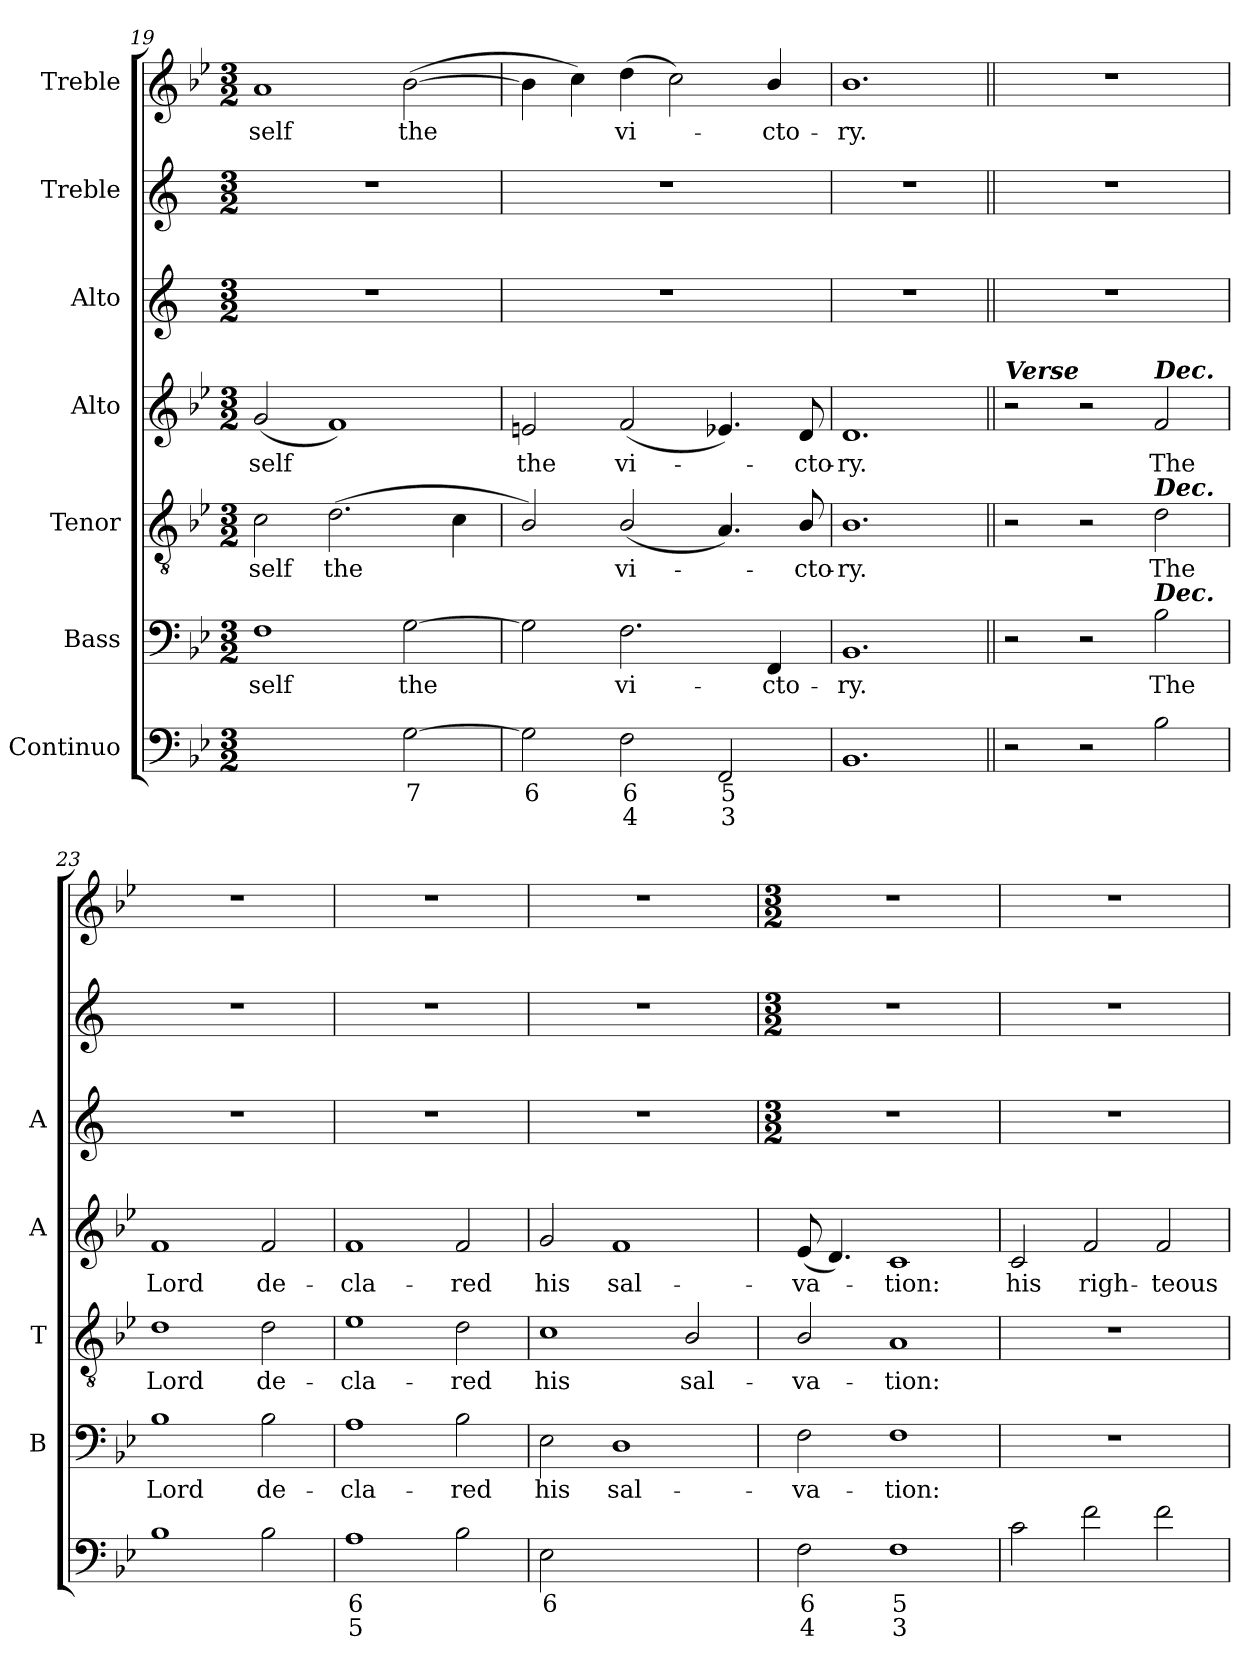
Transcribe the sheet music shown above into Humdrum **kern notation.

**kern	**text	**text	**kern	**text	**kern	**text	**kern	**text	**kern	**kern	**kern	**text
*part7	*part7	*part7	*part6	*part6	*part5	*part5	*part4	*part4	*part3	*part2	*part1	*part1
*staff7	*staff7	*staff7	*staff6	*staff6	*staff5	*staff5	*staff4	*staff4	*staff3	*staff2	*staff1	*staff1
*I"Continuo	*	*	*I"Bass	*	*I"Tenor	*	*I"Alto	*	*I"Alto	*I"Treble	*I"Treble	*
*	*	*	*I'B	*	*I'T	*	*I'A	*	*I'A	*	*	*
*clefF4	*	*	*clefF4	*	*clefGv2	*	*clefG2	*	*clefG2	*clefG2	*clefG2	*
*k[b-e-]	*	*	*k[b-e-]	*	*k[b-e-]	*	*k[b-e-]	*	*k[]	*k[]	*k[b-e-]	*
*B-:	*	*	*B-:	*	*B-:	*	*B-:	*	*	*	*B-:	*
*M3/2	*	*	*M3/2	*	*M3/2	*	*M3/2	*	*M3/2	*M3/2	*M3/2	*
=19	=19	=19	=19	=19	=19	=19	=19	=19	=19	=19	=19	=19
!	!LO:LY:b	!	!	!LO:LY:b	!	!LO:LY:b	!	!LO:LY:b	!	!	!	!LO:LY:b
[2F\yy	9	.	1F	-self	2c\	-self	(<2g/	-self	1.r	1.r	1a	-self
!	!LO:LY:b	!LO:LY:b	!	!	!	!LO:LY:b	!	!	!	!	!	!
2F\yy]	8	6	.	.	(>2.d\	the	1f)	.	.	.	.	.
!	!LO:LY:b	!	!	!LO:LY:b	!	!	!	!	!	!	!	!LO:LY:b
[2G\	7	.	[2G\	the	.	.	.	.	.	.	(>[2b-\	the
.	.	.	.	.	4c\	.	.	.	.	.	.	.
=20	=20	=20	=20	=20	=20	=20	=20	=20	=20	=20	=20	=20
!	!LO:LY:b	!	!	!	!	!	!	!LO:LY:b	!	!	!	!
2G\]	6	.	2G\]	.	2B-/)	.	2en/	the	1.r	1.r	4b-\]	.
.	.	.	.	.	.	.	.	.	.	.	4cc\)	.
!	!LO:LY:b	!LO:LY:b	!	!LO:LY:b	!	!LO:LY:b	!	!LO:LY:b	!	!	!	!LO:LY:b
2F\	6	4	2.F\	vi-	(<2B-/	vi-	(<2f/	vi-	.	.	(>4dd\	vi-
.	.	.	.	.	.	.	.	.	.	.	2cc\)	.
!	!LO:LY:b	!LO:LY:b	!	!	!	!	!	!	!	!	!	!
2FF/	5	3	.	.	4.A/)	.	4.e-X/)	.	.	.	.	.
!	!	!	!	!LO:LY:b	!	!	!	!	!	!	!	!LO:LY:b
.	.	.	4FF/	-cto-	.	.	.	.	.	.	4b-/	cto-
!	!	!	!	!	!	!LO:LY:b	!	!LO:LY:b	!	!	!	!
.	.	.	.	.	8B-/	cto-	8d/	cto-	.	.	.	.
=21	=21	=21	=21	=21	=21	=21	=21	=21	=21	=21	=21	=21
!	!	!	!	!LO:LY:b	!	!LO:LY:b	!	!LO:LY:b	!	!	!	!LO:LY:b
1.BB-	.	.	1.BB-	-ry.	1.B-	-ry.	1.d	-ry.	1.r	1.r	1.b-	-ry.
=22||	=22||	=22||	=22||	=22||	=22||	=22||	=22||	=22||	=22||	=22||	=22||	=22||
!	!	!	!	!	!	!	!LO:TX:a:Bi:t=Verse	!	!	!	!	!
2r	.	.	2r	.	2r	.	2r	.	1.r	1.r	1.r	.
2r	.	.	2r	.	2r	.	2r	.	.	.	.	.
!	!	!	!	!	!	!	!LO:TX:a:Bi:t=Dec.	!	!	!	!	!
!	!	!	!	!	!LO:TX:a:Bi:t=Dec.	!	!	!	!	!	!	!
!	!	!	!LO:TX:a:Bi:t=Dec.	!	!	!	!	!	!	!	!	!
!	!	!	!	!LO:LY:b	!	!LO:LY:b	!	!LO:LY:b	!	!	!	!
2B-\	.	.	2B-\	The	2d\	The	2f/	The	.	.	.	.
=23	=23	=23	=23	=23	=23	=23	=23	=23	=23	=23	=23	=23
!	!	!	!	!LO:LY:b	!	!LO:LY:b	!	!LO:LY:b	!	!	!	!
1B-	.	.	1B-	Lord	1d	Lord	1f	Lord	1.r	1.r	1.r	.
!	!	!	!	!LO:LY:b	!	!LO:LY:b	!	!LO:LY:b	!	!	!	!
2B-\	.	.	2B-\	de-	2d\	de-	2f/	de-	.	.	.	.
=24	=24	=24	=24	=24	=24	=24	=24	=24	=24	=24	=24	=24
!	!LO:LY:b	!LO:LY:b	!	!LO:LY:b	!	!LO:LY:b	!	!LO:LY:b	!	!	!	!
1A	6	5	1A	-cla-	1e-	-cla-	1f	-cla-	1.r	1.r	1.r	.
!	!	!	!	!LO:LY:b	!	!LO:LY:b	!	!LO:LY:b	!	!	!	!
2B-\	.	.	2B-\	-red	2d\	-red	2f/	-red	.	.	.	.
=25	=25	=25	=25	=25	=25	=25	=25	=25	=25	=25	=25	=25
!	!LO:LY:b	!	!	!LO:LY:b	!	!LO:LY:b	!	!LO:LY:b	!	!	!	!
2E-\	6	.	2E-\	his	1c	his	2g/	his	1.r	1.r	1.r	.
!	!LO:LY:b	!	!	!LO:LY:b	!	!	!	!LO:LY:b	!	!	!	!
[2D\yy	7	.	1D	sal-	.	.	1f	sal-	.	.	.	.
!	!LO:LY:b	!	!	!	!	!LO:LY:b	!	!	!	!	!	!
2D\yy]	6	.	.	.	2B-/	sal-	.	.	.	.	.	.
!!LO:PB:g=z
=26	=26	=26	=26	=26	=26	=26	=26	=26	=26	=26	=26	=26
*	*	*	*	*	*	*	*	*	*M3/2	*M3/2	*M3/2	*
!	!LO:LY:b	!LO:LY:b	!	!LO:LY:b	!	!LO:LY:b	!	!LO:LY:b	!	!	!	!
2F\	6	4	2F\	-va-	2B-/	-va-	(<8e-/	-va-	1.r	1.r	1.r	.
.	.	.	.	.	.	.	4.d/)	.	.	.	.	.
!	!LO:LY:b	!LO:LY:b	!	!LO:LY:b	!	!LO:LY:b	!	!LO:LY:b	!	!	!	!
1F	5	3	1F	-tion:	1A	-tion:	1c	tion:	.	.	.	.
=27	=27	=27	=27	=27	=27	=27	=27	=27	=27	=27	=27	=27
!	!	!	!	!	!	!	!	!LO:LY:b	!	!	!	!
2c\	.	.	1.r	.	1.r	.	2c/	his	1.r	1.r	1.r	.
!	!	!	!	!	!	!	!	!LO:LY:b	!	!	!	!
2f\	.	.	.	.	.	.	2f/	righ-	.	.	.	.
!	!	!	!	!	!	!	!	!LO:LY:b	!	!	!	!
2f\	.	.	.	.	.	.	2f/	-teous-	.	.	.	.
=	=	=	=	=	=	=	=	=	=	=	=	=
*-	*-	*-	*-	*-	*-	*-	*-	*-	*-	*-	*-	*-
